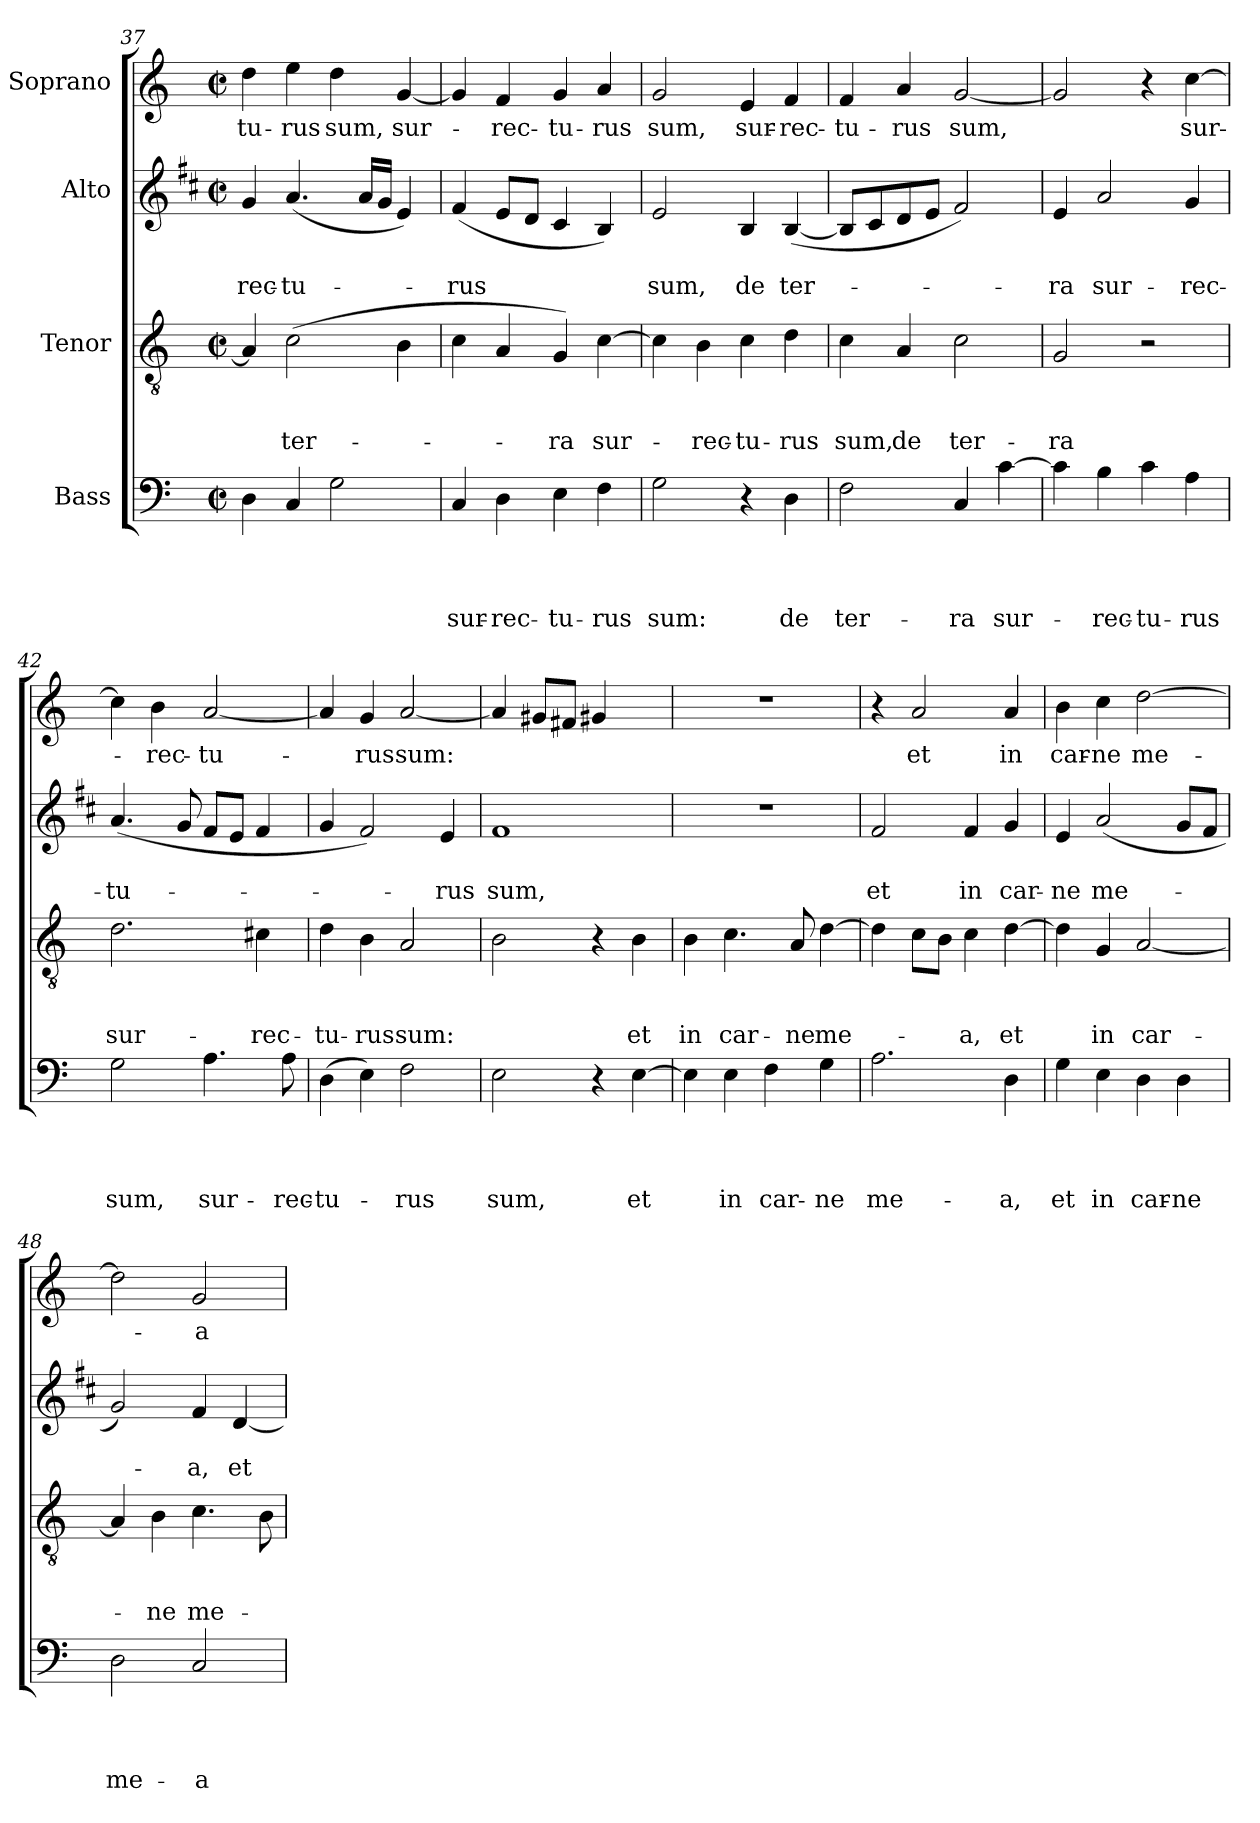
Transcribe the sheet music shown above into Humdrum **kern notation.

**kern	**text	**text	**text	**text	**kern	**text	**text	**text	**kern	**text	**text	**kern	**text
*part4	*part4	*part4	*part4	*part4	*part3	*part3	*part3	*part3	*part2	*part2	*part2	*part1	*part1
*staff4	*staff4	*staff4	*staff4	*staff4	*staff3	*staff3	*staff3	*staff3	*staff2	*staff2	*staff2	*staff1	*staff1
*I"Bass	*	*	*	*	*I"Tenor	*	*	*	*I"Alto	*	*	*I"Soprano	*
!!LO:LB:g=z
*clefF4	*	*	*	*	*clefGv2	*	*	*	*clefG2	*	*	*clefG2	*
*	*	*	*	*	*	*	*	*	*ITrd1c2	*	*	*	*
*k[]	*	*	*	*	*k[]	*	*	*	*k[]	*	*	*k[]	*
*a:	*	*	*	*	*a:	*	*	*	*a:	*	*	*a:	*
*M2/2	*	*	*	*	*M2/2	*	*	*	*M2/2	*	*	*M2/2	*
*met(c|)	*	*	*	*	*met(c|)	*	*	*	*met(c|)	*	*	*met(c|)	*
=37	=37	=37	=37	=37	=37	=37	=37	=37	=37	=37	=37	=37	=37
!	!	!	!	!	!	!	!	!	!	!	!LO:LY:b	!	!LO:LY:b
4D\	.	.	.	.	4A/]	.	.	.	4f/	.	-rec-	4dd\	-tu-
!	!	!	!	!	!	!	!	!LO:LY:b	!	!	!LO:LY:b	!	!LO:LY:b
4C/	.	.	.	.	(<2c\	.	.	ter-	(<4.g/	.	-tu-	4ee\	-rus
!	!	!	!	!	!	!	!	!	!	!	!	!	!LO:LY:b
2G\	.	.	.	.	.	.	.	.	.	.	.	4dd\	sum,
.	.	.	.	.	.	.	.	.	16g/LL	.	.	.	.
.	.	.	.	.	.	.	.	.	16f/JJ	.	.	.	.
!	!	!	!	!	!	!	!	!	!	!	!	!	!LO:LY:b
.	.	.	.	.	4B\	.	.	.	4d/)	.	.	[4g/	sur-
=38	=38	=38	=38	=38	=38	=38	=38	=38	=38	=38	=38	=38	=38
!	!	!	!	!LO:LY:b	!	!	!	!	!	!	!LO:LY:b	!	!
4C/	.	.	.	sur-	4c\	.	.	.	(<4e/	.	-rus	4g/]	.
!	!	!	!	!LO:LY:b	!	!	!	!	!	!	!	!	!LO:LY:b
4D\	.	.	.	-rec-	4A/	.	.	.	8d/L	.	.	4f/	-rec-
.	.	.	.	.	.	.	.	.	8c/J	.	.	.	.
!	!	!	!	!LO:LY:b	!	!	!	!LO:LY:b	!	!	!	!	!LO:LY:b
4E\	.	.	.	-tu-	4G/)	.	.	-ra	4B/	.	.	4g/	-tu-
!	!	!	!	!LO:LY:b	!	!	!	!LO:LY:b	!	!	!	!	!LO:LY:b
4F\	.	.	.	-rus	[4c\	.	.	sur-	4A/)	.	.	4a/	-rus
=39	=39	=39	=39	=39	=39	=39	=39	=39	=39	=39	=39	=39	=39
!	!	!	!	!LO:LY:b	!	!	!	!	!	!	!LO:LY:b	!	!LO:LY:b
2G\	.	.	.	sum:	4c\]	.	.	.	2d/	.	sum,	2g/	sum,
!	!	!	!	!	!	!	!	!LO:LY:b	!	!	!	!	!
.	.	.	.	.	4B\	.	.	-rec-	.	.	.	.	.
!	!	!	!	!	!	!	!	!LO:LY:b	!	!	!LO:LY:b	!	!LO:LY:b
4r	.	.	.	.	4c\	.	.	-tu-	4A/	.	de	4e/	sur-
!	!	!	!	!LO:LY:b	!	!	!	!LO:LY:b	!	!	!LO:LY:b	!	!LO:LY:b
4D\	.	.	.	de	4d\	.	.	-rus	(<[4A/	.	ter-	4f/	-rec-
=40	=40	=40	=40	=40	=40	=40	=40	=40	=40	=40	=40	=40	=40
!	!	!	!	!LO:LY:b	!	!	!	!LO:LY:b	!	!	!	!	!LO:LY:b
2F\	.	.	.	ter-	4c\	.	.	sum,	8A/L]	.	.	4f/	-tu-
.	.	.	.	.	.	.	.	.	8B/	.	.	.	.
!	!	!	!	!	!	!	!	!LO:LY:b	!	!	!	!	!LO:LY:b
.	.	.	.	.	4A/	.	.	de	8c/	.	.	4a/	-rus
.	.	.	.	.	.	.	.	.	8d/J	.	.	.	.
!	!	!	!	!LO:LY:b	!	!	!	!LO:LY:b	!	!	!	!	!LO:LY:b
4C/	.	.	.	-ra	2c\	.	.	ter-	2e/)	.	.	[2g/	sum,
!	!	!	!	!LO:LY:b	!	!	!	!	!	!	!	!	!
[4c\	.	.	.	sur-	.	.	.	.	.	.	.	.	.
=41	=41	=41	=41	=41	=41	=41	=41	=41	=41	=41	=41	=41	=41
!	!	!	!	!	!	!	!	!LO:LY:b	!	!	!LO:LY:b	!	!
4c\]	.	.	.	.	2G/	.	.	-ra	4d/	.	-ra	2g/]	.
!	!	!	!	!LO:LY:b	!	!	!	!	!	!	!LO:LY:b	!	!
4B\	.	.	.	-rec-	.	.	.	.	2g/	.	sur-	.	.
!	!	!	!	!LO:LY:b	!	!	!	!	!	!	!	!	!
4c\	.	.	.	-tu-	2r	.	.	.	.	.	.	4r	.
!	!	!	!	!LO:LY:b	!	!	!	!	!	!	!LO:LY:b	!	!LO:LY:b
4A\	.	.	.	-rus	.	.	.	.	4f/	.	-rec-	[4cc\	sur-
=42	=42	=42	=42	=42	=42	=42	=42	=42	=42	=42	=42	=42	=42
!	!	!	!	!LO:LY:b	!	!	!	!LO:LY:b	!	!	!LO:LY:b	!	!
2G\	.	.	.	sum,	2.d\	.	.	sur-	(<4.g/	.	-tu-	4cc\]	.
!	!	!	!	!	!	!	!	!	!	!	!	!	!LO:LY:b
.	.	.	.	.	.	.	.	.	.	.	.	4b\	-rec-
.	.	.	.	.	.	.	.	.	8f/	.	.	.	.
!	!	!	!	!LO:LY:b	!	!	!	!	!	!	!	!	!LO:LY:b
4.A\	.	.	.	sur-	.	.	.	.	8e/L	.	.	[2a/	-tu-
.	.	.	.	.	.	.	.	.	8d/J	.	.	.	.
!	!	!	!	!	!	!	!	!LO:LY:b	!	!	!	!	!
.	.	.	.	.	4c#X\	.	.	-rec-	4e/	.	.	.	.
!	!	!	!	!LO:LY:b	!	!	!	!	!	!	!	!	!
8A\	.	.	.	-rec-	.	.	.	.	.	.	.	.	.
!!LO:LB:g=z
=43	=43	=43	=43	=43	=43	=43	=43	=43	=43	=43	=43	=43	=43
!	!	!	!	!LO:LY:b	!	!	!	!LO:LY:b	!	!	!	!	!
(>4D\	.	.	.	-tu-	4d\	.	.	-tu-	4f/	.	.	4a/]	.
!	!	!	!	!	!	!	!	!LO:LY:b	!	!	!	!	!LO:LY:b
4E\)	.	.	.	.	4B\	.	.	-rus	2e/)	.	.	4g/	-rus
!	!	!	!	!LO:LY:b	!	!	!	!LO:LY:b	!	!	!	!	!LO:LY:b
2F\	.	.	.	-rus	2A/	.	.	sum:	.	.	.	[2a/	sum:
!	!	!	!	!	!	!	!	!	!	!	!LO:LY:b	!	!
.	.	.	.	.	.	.	.	.	4d/	.	-rus	.	.
=44	=44	=44	=44	=44	=44	=44	=44	=44	=44	=44	=44	=44	=44
!	!	!	!	!LO:LY:b	!	!	!	!	!	!	!LO:LY:b	!	!
2E\	.	.	.	sum,	2B\	.	.	.	1e	.	sum,	4a/]	.
.	.	.	.	.	.	.	.	.	.	.	.	8g#/L	.
.	.	.	.	.	.	.	.	.	.	.	.	8f#/J	.
4r	.	.	.	.	4r	.	.	.	.	.	.	4g#X/	.
!	!	!	!	!LO:LY:b	!	!	!	!LO:LY:b	!	!	!	!	!
[4E\	.	.	.	et	4B\	.	.	et	.	.	.	4ryy	.
=45	=45	=45	=45	=45	=45	=45	=45	=45	=45	=45	=45	=45	=45
!	!	!	!	!	!	!	!	!LO:LY:b	!	!	!	!	!
4E\]	.	.	.	.	4B\	.	.	in	1r	.	.	1r	.
!	!	!	!	!LO:LY:b	!	!	!	!LO:LY:b	!	!	!	!	!
4E\	.	.	.	in	4.c\	.	.	car-	.	.	.	.	.
!	!	!	!	!LO:LY:b	!	!	!	!	!	!	!	!	!
4F\	.	.	.	car-	.	.	.	.	.	.	.	.	.
!	!	!	!	!	!	!	!	!LO:LY:b	!	!	!	!	!
.	.	.	.	.	8A/	.	.	-ne	.	.	.	.	.
!	!	!	!	!LO:LY:b	!	!	!	!LO:LY:b	!	!	!	!	!
4G\	.	.	.	-ne	[4d\	.	.	me-	.	.	.	.	.
=46	=46	=46	=46	=46	=46	=46	=46	=46	=46	=46	=46	=46	=46
!	!	!	!	!LO:LY:b	!	!	!	!	!	!	!LO:LY:b	!	!
2.A\	.	.	.	me-	4d\]	.	.	.	2e/	.	et	4r	.
!	!	!	!	!	!	!	!	!	!	!	!	!	!LO:LY:b
.	.	.	.	.	8c\L	.	.	.	.	.	.	2a/	et
.	.	.	.	.	8B\J	.	.	.	.	.	.	.	.
!	!	!	!	!	!	!	!	!LO:LY:b	!	!	!LO:LY:b	!	!
.	.	.	.	.	4c\	.	.	-a,	4e/	.	in	.	.
!	!	!	!	!LO:LY:b	!	!	!	!LO:LY:b	!	!	!LO:LY:b	!	!LO:LY:b
4D\	.	.	.	-a,	[4d\	.	.	et	4f/	.	car-	4a/	in
=47	=47	=47	=47	=47	=47	=47	=47	=47	=47	=47	=47	=47	=47
!	!	!	!	!LO:LY:b	!	!	!	!	!	!	!LO:LY:b	!	!LO:LY:b
4G\	.	.	.	et	4d\]	.	.	.	4d/	.	-ne	4b\	car-
!	!	!	!	!LO:LY:b	!	!	!	!LO:LY:b	!	!	!LO:LY:b	!	!LO:LY:b
4E\	.	.	.	in	4G/	.	.	in	(<2g/	.	me-	4cc\	-ne
!	!	!	!	!LO:LY:b	!	!	!	!LO:LY:b	!	!	!	!	!LO:LY:b
4D\	.	.	.	car-	[2A/	.	.	car-	.	.	.	[2dd\	me-
!	!	!	!	!LO:LY:b	!	!	!	!	!	!	!	!	!
4D\	.	.	.	-ne	.	.	.	.	8f/L	.	.	.	.
.	.	.	.	.	.	.	.	.	8e/J	.	.	.	.
=48	=48	=48	=48	=48	=48	=48	=48	=48	=48	=48	=48	=48	=48
!	!	!	!	!LO:LY:b	!	!	!	!	!	!	!	!	!
2D\	.	.	.	me-	4A/]	.	.	.	2f/)	.	.	2dd\]	.
!	!	!	!	!	!	!	!	!LO:LY:b	!	!	!	!	!
.	.	.	.	.	4B\	.	.	-ne	.	.	.	.	.
!	!	!	!	!LO:LY:b	!	!	!	!LO:LY:b	!	!	!LO:LY:b	!	!LO:LY:b
2C/	.	.	.	-a	4.c\	.	.	me-	4e/	.	-a,	2g/	-a
!	!	!	!	!	!	!	!	!	!	!	!LO:LY:b	!	!
.	.	.	.	.	.	.	.	.	[4c/	.	et	.	.
.	.	.	.	.	8B\	.	.	.	.	.	.	.	.
=	=	=	=	=	=	=	=	=	=	=	=	=	=
*-	*-	*-	*-	*-	*-	*-	*-	*-	*-	*-	*-	*-	*-
